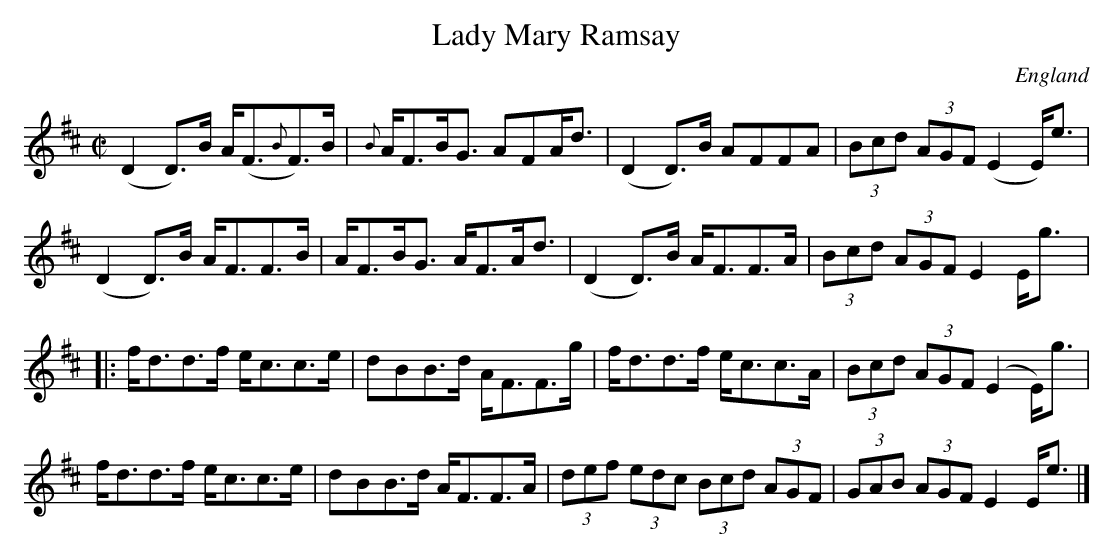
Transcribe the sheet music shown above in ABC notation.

X:1
T:Lady Mary Ramsay
L:1/8
M:C|
O:England
K:D major
(D2D)>B A<(F{B}F)>B | {B}A<FB<G AFA<d | \
(D2D)>B AFFA | (3Bcd (3AGF (E2E)<e |
(D2D)>B A<FF>B | A<FB<G A<FA<d | \
(D2D)>B A<FF>A | (3Bcd (3AGF E2E<g |:
f<dd>f e<cc>e | dBB>d A<FF>g | \
f<dd>f e<cc>A | (3Bcd (3AGF (E2E<)g |
f<dd>f e<cc>e | dBB>d A<FF>A |\
(3def (3edc (3Bcd (3AGF | (3GAB (3AGF E2E<e|]
